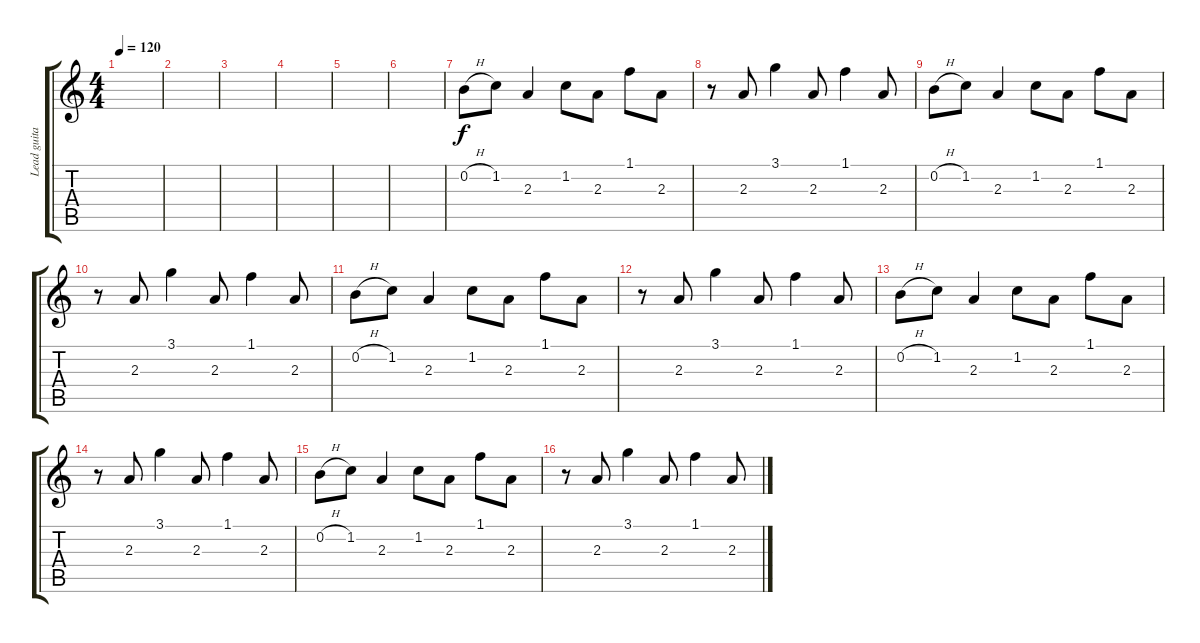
\track ("Lead guitar 2" "Lead guita") {instrument electricguitarclean}
\staff {score tabs}
\tuning (E4 B3 G3 D3 A2 E2) {hide}
\ts (4 4)
\tempo 120
\clef g2
\ks c
|
|
|
|
|
|
0.2{h}.8 1.2.8 2.3.4 1.2.8 2.3.8 1.1.8 2.3.8 |
r.8 2.3.8 3.1.4 2.3.8 1.1.4 2.3.8 |
0.2{h}.8 1.2.8 2.3.4 1.2.8 2.3.8 1.1.8 2.3.8 |
r.8 2.3.8 3.1.4 2.3.8 1.1.4 2.3.8 |
0.2{h}.8 1.2.8 2.3.4 1.2.8 2.3.8 1.1.8 2.3.8 |
r.8 2.3.8 3.1.4 2.3.8 1.1.4 2.3.8 |
0.2{h}.8 1.2.8 2.3.4 1.2.8 2.3.8 1.1.8 2.3.8 |
r.8 2.3.8 3.1.4 2.3.8 1.1.4 2.3.8 |
0.2{h}.8 1.2.8 2.3.4 1.2.8 2.3.8 1.1.8 2.3.8 |
r.8 2.3.8 3.1.4 2.3.8 1.1.4 2.3.8
